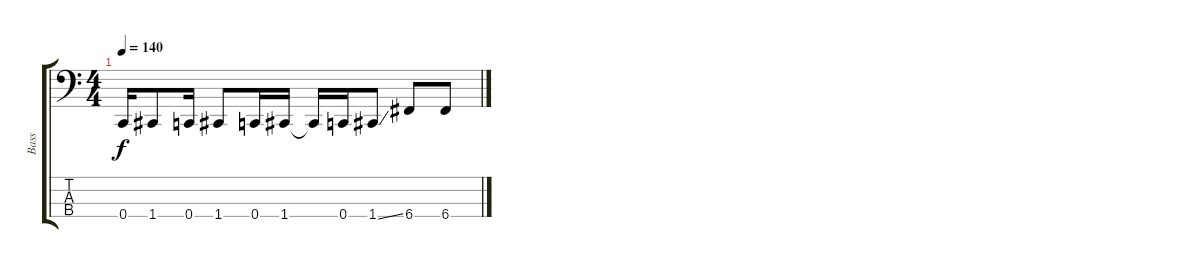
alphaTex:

\track ("Bass" "Bass") {instrument electricbasspick}
\staff {score tabs}
\tuning (F2 C2 G1 C1) {hide}
\ts (4 4)
\tempo 140
\clef f4
\ks c
0.4.16{dy f} 1.4.8 0.4.16 1.4.8 0.4.16 1.4.16 1.4{t}.16 0.4.16 1.4{ss}.8 6.4.8 6.4.8
